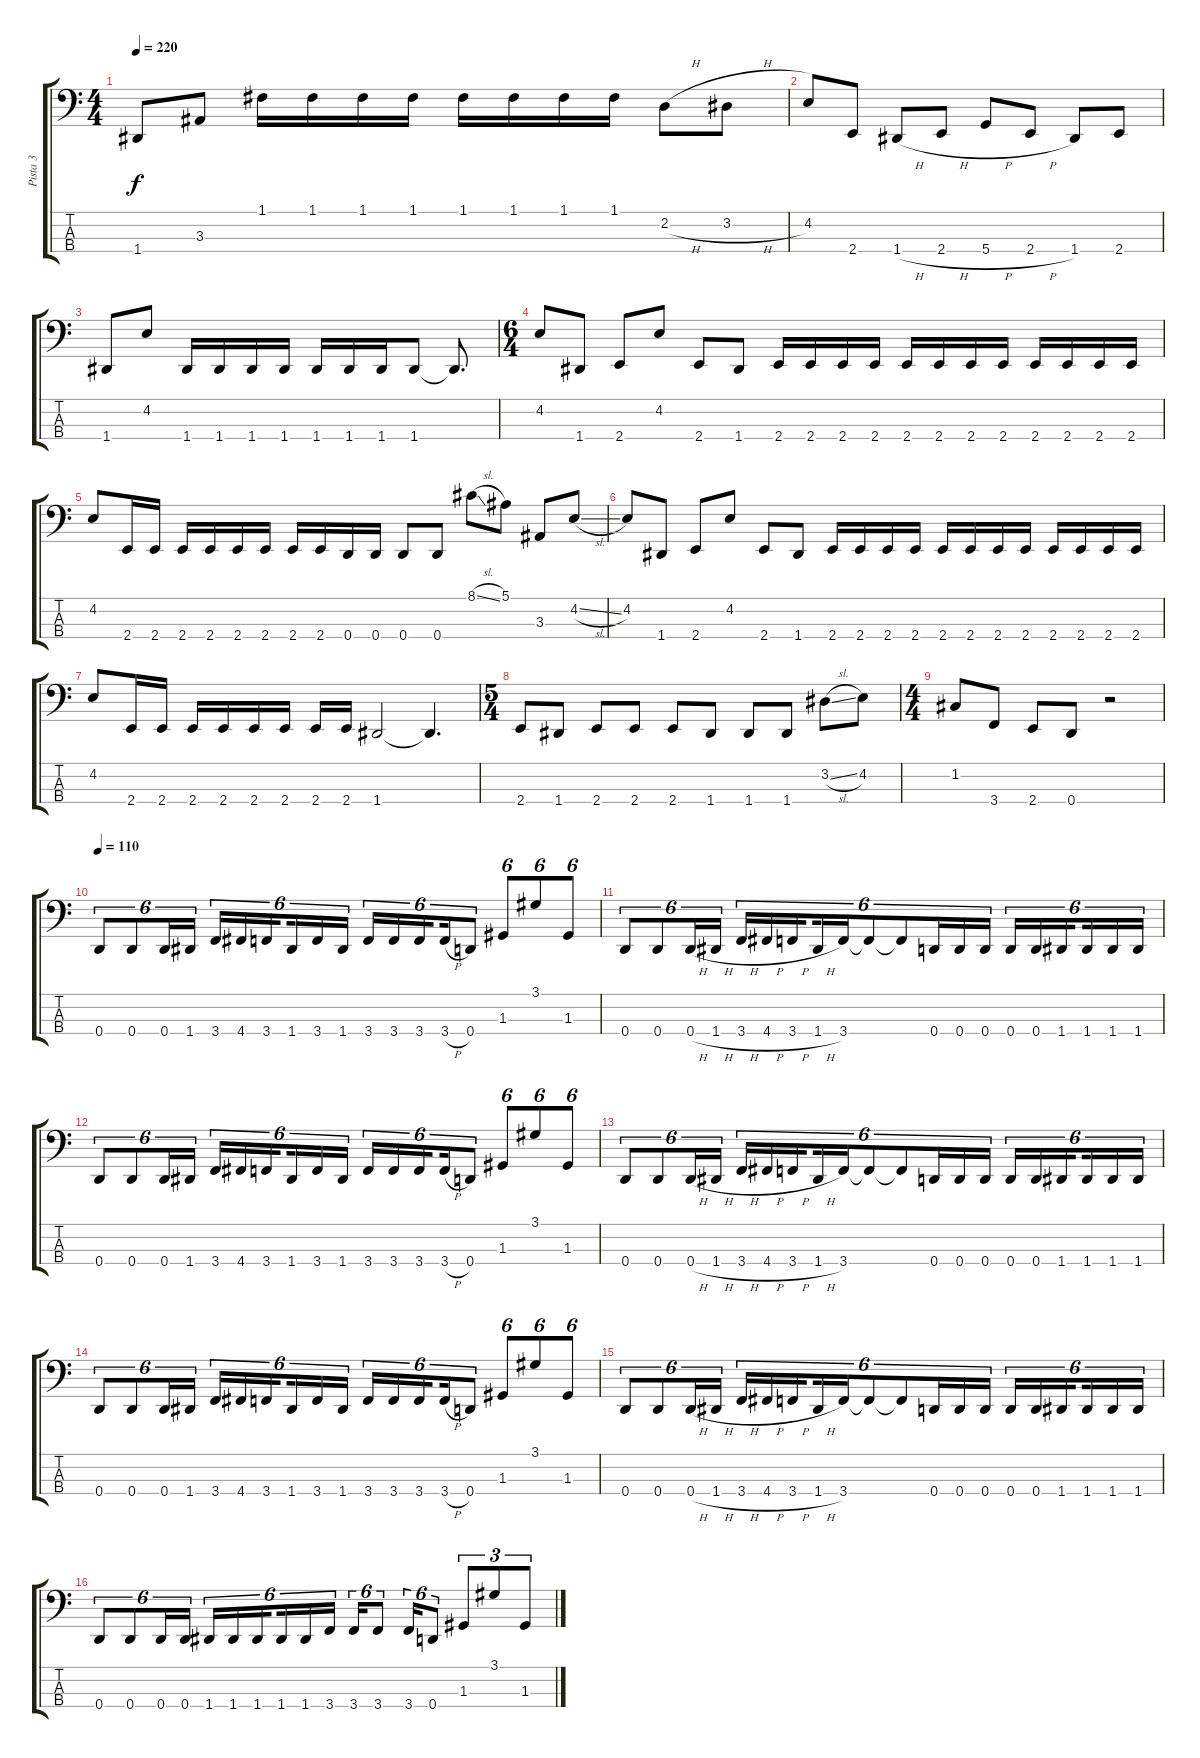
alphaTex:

\track ("Pista 3" "Pista 3") {instrument electricbassfinger}
\staff {score tabs}
\tuning (F2 C2 G1 D1) {hide}
\ts (4 4)
\tempo 220
\clef f4
\ks c
1.4.8{dy f} 3.3.8 1.1.16 1.1.16 1.1.16 1.1.16 1.1.16 1.1.16 1.1.16 1.1.16 2.2{h}.8 3.2{h}.8 |
4.2.8 2.4.8 1.4{h}.8 2.4{h}.8 5.4{h}.8 2.4{h}.8 1.4.8 2.4.8 |
1.4.8 4.2.8 1.4.16 1.4.16 1.4.16 1.4.16 1.4.16 1.4.16 1.4.16 1.4.8 1.4{t}.8{d} |
\ts (6 4)
4.2.8 1.4.8 2.4.8 4.2.8 2.4.8 1.4.8 2.4.16 2.4.16 2.4.16 2.4.16 2.4.16 2.4.16 2.4.16 2.4.16 2.4.16 2.4.16 2.4.16 2.4.16 |
4.2.8 2.4.16 2.4.16 2.4.16 2.4.16 2.4.16 2.4.16 2.4.16 2.4.16 0.4.16 0.4.16 0.4.8 0.4.8 8.1{sl}.8 5.1.8 3.3.8 4.2{sl}.8 |
4.2.8 1.4.8 2.4.8 4.2.8 2.4.8 1.4.8 2.4.16 2.4.16 2.4.16 2.4.16 2.4.16 2.4.16 2.4.16 2.4.16 2.4.16 2.4.16 2.4.16 2.4.16 |
4.2.8 2.4.16 2.4.16 2.4.16 2.4.16 2.4.16 2.4.16 2.4.16 2.4.16 1.4.2 1.4{t}.4{d} |
\ts (5 4)
2.4.8 1.4.8 2.4.8 2.4.8 2.4.8 1.4.8 1.4.8 1.4.8 3.2{sl}.8 4.2.8 |
\ts (4 4)
1.2.8 3.4.8 2.4.8 0.4.8 r.2 |
\tempo 110
0.4.8{tu (6 4)} 0.4.8{tu (6 4)} 0.4.16{tu (6 4)} 1.4.16{tu (6 4)} 3.4.16{tu (6 4)} 4.4.16{tu (6 4)} 3.4.16{tu (6 4) beam splitsecondary} 1.4.16{tu (6 4)} 3.4.16{tu (6 4)} 1.4.16{tu (6 4)} 3.4.16{tu (6 4)} 3.4.16{tu (6 4)} 3.4.16{tu (6 4) beam splitsecondary} 3.4{h}.16{tu (6 4)} 0.4.8{tu (6 4)} 1.3.8{tu (6 4)} 3.1.8{tu (6 4)} 1.3.8{tu (6 4)} |
0.4.8{tu (6 4)} 0.4.8{tu (6 4)} 0.4{h}.16{tu (6 4)} 1.4{h}.16{tu (6 4)} 3.4{h}.16{tu (6 4)} 4.4{h}.16{tu (6 4)} 3.4{h}.16{tu (6 4) beam splitsecondary} 1.4{h}.16{tu (6 4)} 3.4.16{tu (6 4)} 3.4{t}.8{tu (6 4)} 3.4{t}.8{tu (6 4)} 0.4.16{tu (6 4)} 0.4.16{tu (6 4)} 0.4.16{tu (6 4)} 0.4.16{tu (6 4)} 0.4.16{tu (6 4)} 1.4.16{tu (6 4) beam splitsecondary} 1.4.16{tu (6 4)} 1.4.16{tu (6 4)} 1.4.16{tu (6 4)} |
0.4.8{tu (6 4)} 0.4.8{tu (6 4)} 0.4.16{tu (6 4)} 1.4.16{tu (6 4)} 3.4.16{tu (6 4)} 4.4.16{tu (6 4)} 3.4.16{tu (6 4) beam splitsecondary} 1.4.16{tu (6 4)} 3.4.16{tu (6 4)} 1.4.16{tu (6 4)} 3.4.16{tu (6 4)} 3.4.16{tu (6 4)} 3.4.16{tu (6 4) beam splitsecondary} 3.4{h}.16{tu (6 4)} 0.4.8{tu (6 4)} 1.3.8{tu (6 4)} 3.1.8{tu (6 4)} 1.3.8{tu (6 4)} |
0.4.8{tu (6 4)} 0.4.8{tu (6 4)} 0.4{h}.16{tu (6 4)} 1.4{h}.16{tu (6 4)} 3.4{h}.16{tu (6 4)} 4.4{h}.16{tu (6 4)} 3.4{h}.16{tu (6 4) beam splitsecondary} 1.4{h}.16{tu (6 4)} 3.4.16{tu (6 4)} 3.4{t}.8{tu (6 4)} 3.4{t}.8{tu (6 4)} 0.4.16{tu (6 4)} 0.4.16{tu (6 4)} 0.4.16{tu (6 4)} 0.4.16{tu (6 4)} 0.4.16{tu (6 4)} 1.4.16{tu (6 4) beam splitsecondary} 1.4.16{tu (6 4)} 1.4.16{tu (6 4)} 1.4.16{tu (6 4)} |
0.4.8{tu (6 4)} 0.4.8{tu (6 4)} 0.4.16{tu (6 4)} 1.4.16{tu (6 4)} 3.4.16{tu (6 4)} 4.4.16{tu (6 4)} 3.4.16{tu (6 4) beam splitsecondary} 1.4.16{tu (6 4)} 3.4.16{tu (6 4)} 1.4.16{tu (6 4)} 3.4.16{tu (6 4)} 3.4.16{tu (6 4)} 3.4.16{tu (6 4) beam splitsecondary} 3.4{h}.16{tu (6 4)} 0.4.8{tu (6 4)} 1.3.8{tu (6 4)} 3.1.8{tu (6 4)} 1.3.8{tu (6 4)} |
0.4.8{tu (6 4)} 0.4.8{tu (6 4)} 0.4{h}.16{tu (6 4)} 1.4{h}.16{tu (6 4)} 3.4{h}.16{tu (6 4)} 4.4{h}.16{tu (6 4)} 3.4{h}.16{tu (6 4) beam splitsecondary} 1.4{h}.16{tu (6 4)} 3.4.16{tu (6 4)} 3.4{t}.8{tu (6 4)} 3.4{t}.8{tu (6 4)} 0.4.16{tu (6 4)} 0.4.16{tu (6 4)} 0.4.16{tu (6 4)} 0.4.16{tu (6 4)} 0.4.16{tu (6 4)} 1.4.16{tu (6 4) beam splitsecondary} 1.4.16{tu (6 4)} 1.4.16{tu (6 4)} 1.4.16{tu (6 4)} |
0.4.8{tu (6 4)} 0.4.8{tu (6 4)} 0.4.16{tu (6 4)} 0.4.16{tu (6 4)} 1.4.16{tu (6 4)} 1.4.16{tu (6 4)} 1.4.16{tu (6 4) beam splitsecondary} 1.4.16{tu (6 4)} 1.4.16{tu (6 4)} 3.4.16{tu (6 4)} 3.4.16{tu (6 4)} 3.4.8{tu (6 4)} 3.4.16{tu (6 4)} 0.4.8{tu (6 4)} 1.3.8{tu (3 2)} 3.1.8{tu (3 2)} 1.3.8{tu (3 2)}
